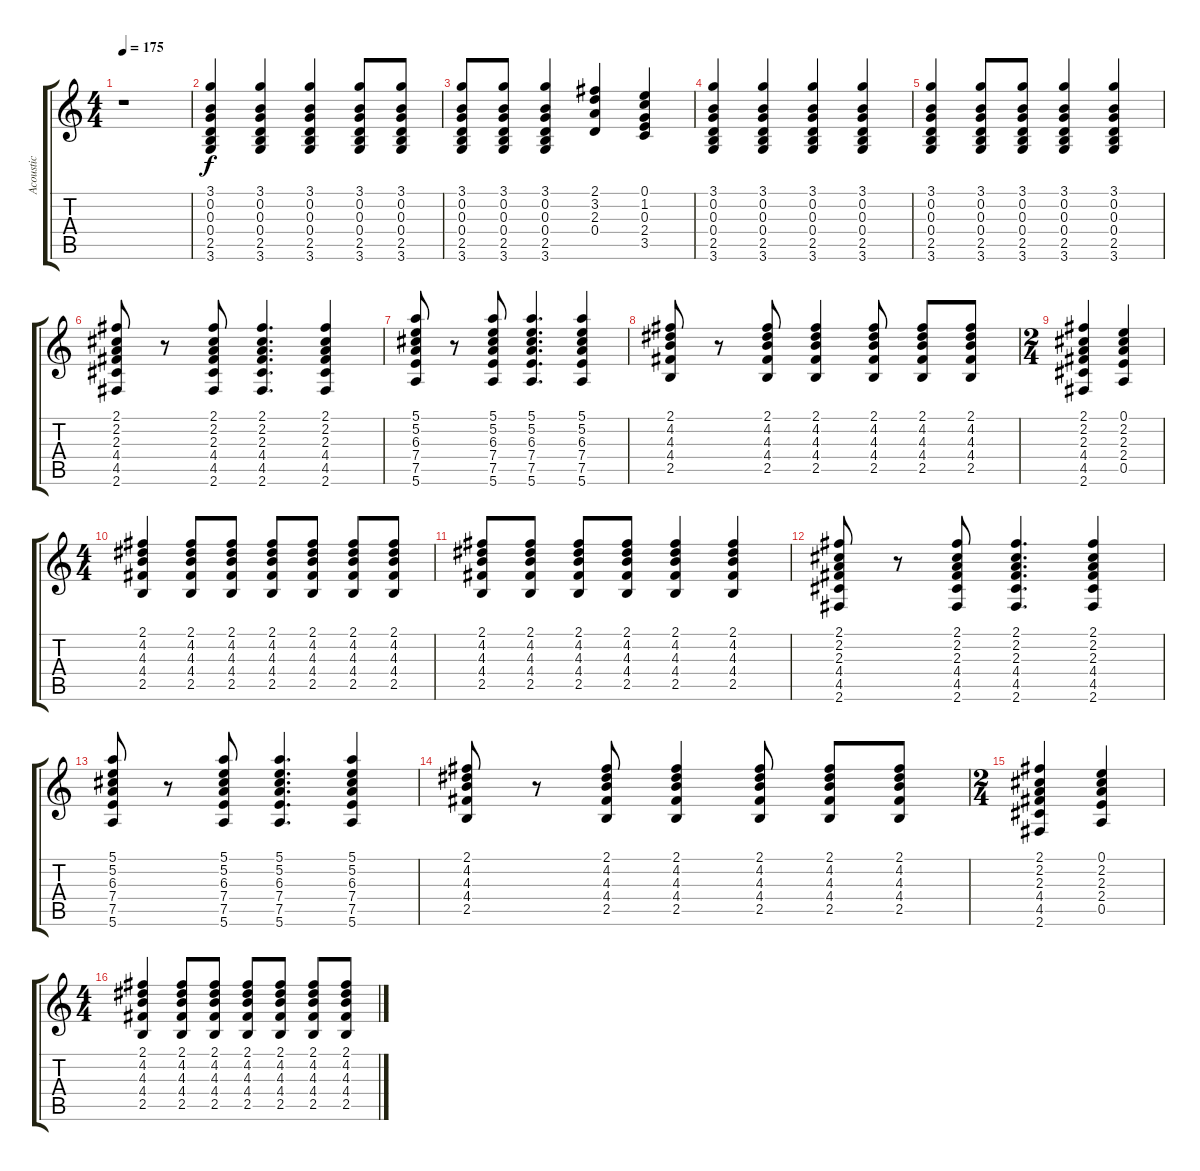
\track ("Acoustic" "Acoustic") {instrument acousticguitarsteel}
\staff {score tabs}
\tuning (E4 B3 G3 D3 A2 E2) {hide}
\ts (4 4)
\tempo 175
\clef g2
\ks c
r.1{dy f instrument acousticguitarsteel} |
(3.1 0.2 0.3 0.4 2.5 3.6).4 (3.1 0.2 0.3 0.4 2.5 3.6).4 (3.1 0.2 0.3 0.4 2.5 3.6).4 (3.1 0.2 0.3 0.4 2.5 3.6).8 (3.1 0.2 0.3 0.4 2.5 3.6).8 |
(3.1 0.2 0.3 0.4 2.5 3.6).8 (3.1 0.2 0.3 0.4 2.5 3.6).8 (3.1 0.2 0.3 0.4 2.5 3.6).4 (2.1 3.2 2.3 0.4).4 (0.1 1.2 0.3 2.4 3.5).4 |
(3.1 0.2 0.3 0.4 2.5 3.6).4 (3.1 0.2 0.3 0.4 2.5 3.6).4 (3.1 0.2 0.3 0.4 2.5 3.6).4 (3.1 0.2 0.3 0.4 2.5 3.6).4 |
(3.1 0.2 0.3 0.4 2.5 3.6).4 (3.1 0.2 0.3 0.4 2.5 3.6).8 (3.1 0.2 0.3 0.4 2.5 3.6).8 (3.1 0.2 0.3 0.4 2.5 3.6).4 (3.1 0.2 0.3 0.4 2.5 3.6).4 |
(2.1 2.2 2.3 4.4 4.5 2.6).8 r.8 (2.1 2.2 2.3 4.4 4.5 2.6).8 (2.1 2.2 2.3 4.4 4.5 2.6).4{d} (2.1 2.2 2.3 4.4 4.5 2.6).4 |
(5.1 5.2 6.3 7.4 7.5 5.6).8 r.8 (5.1 5.2 6.3 7.4 7.5 5.6).8 (5.1 5.2 6.3 7.4 7.5 5.6).4{d} (5.1 5.2 6.3 7.4 7.5 5.6).4 |
(2.1 4.2 4.3 4.4 2.5).8 r.8 (2.1 4.2 4.3 4.4 2.5).8 (2.1 4.2 4.3 4.4 2.5).4 (2.1 4.2 4.3 4.4 2.5).8 (2.1 4.2 4.3 4.4 2.5).8 (2.1 4.2 4.3 4.4 2.5).8 |
\ts (2 4)
(2.1 2.2 2.3 4.4 4.5 2.6).4 (0.1 2.2 2.3 2.4 0.5).4 |
\ts (4 4)
(2.1 4.2 4.3 4.4 2.5).4 (2.1 4.2 4.3 4.4 2.5).8 (2.1 4.2 4.3 4.4 2.5).8 (2.1 4.2 4.3 4.4 2.5).8 (2.1 4.2 4.3 4.4 2.5).8 (2.1 4.2 4.3 4.4 2.5).8 (2.1 4.2 4.3 4.4 2.5).8 |
(2.1 4.2 4.3 4.4 2.5).8 (2.1 4.2 4.3 4.4 2.5).8 (2.1 4.2 4.3 4.4 2.5).8 (2.1 4.2 4.3 4.4 2.5).8 (2.1 4.2 4.3 4.4 2.5).4 (2.1 4.2 4.3 4.4 2.5).4 |
(2.1 2.2 2.3 4.4 4.5 2.6).8 r.8 (2.1 2.2 2.3 4.4 4.5 2.6).8 (2.1 2.2 2.3 4.4 4.5 2.6).4{d} (2.1 2.2 2.3 4.4 4.5 2.6).4 |
(5.1 5.2 6.3 7.4 7.5 5.6).8 r.8 (5.1 5.2 6.3 7.4 7.5 5.6).8 (5.1 5.2 6.3 7.4 7.5 5.6).4{d} (5.1 5.2 6.3 7.4 7.5 5.6).4 |
(2.1 4.2 4.3 4.4 2.5).8 r.8 (2.1 4.2 4.3 4.4 2.5).8 (2.1 4.2 4.3 4.4 2.5).4 (2.1 4.2 4.3 4.4 2.5).8 (2.1 4.2 4.3 4.4 2.5).8 (2.1 4.2 4.3 4.4 2.5).8 |
\ts (2 4)
(2.1 2.2 2.3 4.4 4.5 2.6).4 (0.1 2.2 2.3 2.4 0.5).4 |
\ts (4 4)
(2.1 4.2 4.3 4.4 2.5).4 (2.1 4.2 4.3 4.4 2.5).8 (2.1 4.2 4.3 4.4 2.5).8 (2.1 4.2 4.3 4.4 2.5).8 (2.1 4.2 4.3 4.4 2.5).8 (2.1 4.2 4.3 4.4 2.5).8 (2.1 4.2 4.3 4.4 2.5).8
